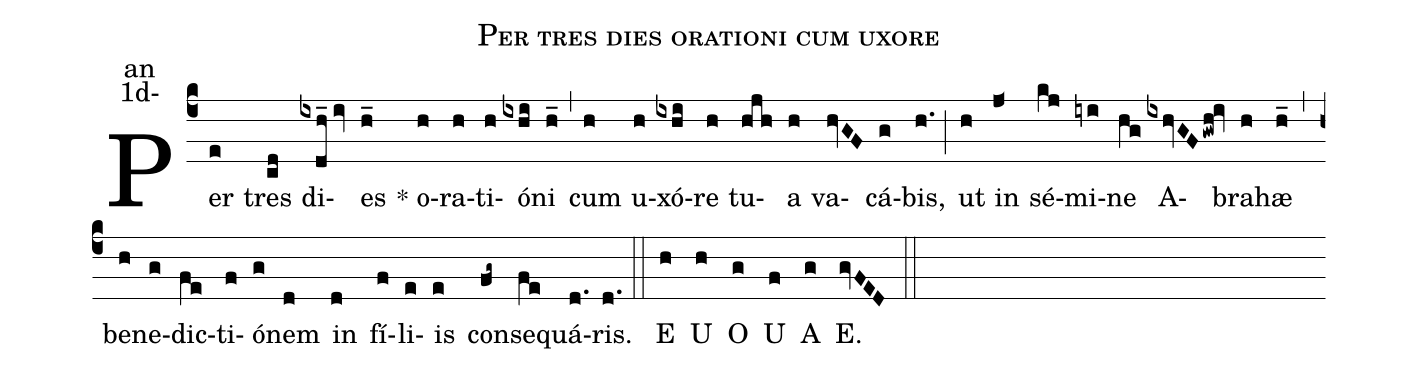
name:Per tres dies orationi cum uxore;
office-part:an;
mode:1d-;
%%
(c4) Per(e) tres(cd) di(ixdh_//iv)es(h_) <sp>*</sp>
o(h)ra(h)ti(h)ó(ixhi)ni(h_) (,)
cum(h) u(h)xó(ixhi)re(h) tu(hjh)a(h)
va(hvGF)cá(g)bis,(h.) (;)
ut(h) in(j<) sé(kj)mi(iyi)ne(hg)
A(ixhvGFgwh@iv)bra(h)hæ(h_) (,)
be(h)ne(g)dic(fe)ti(f)ó(g)nem(d) in(d) fí(f)li(e)is(e)
con(fg~)se(fe)quá(d.)ris.(d.)  (::)
<eu>  E(h) U(h) O(g) U(f) A(g) E.(gvFED) </eu> (::)
